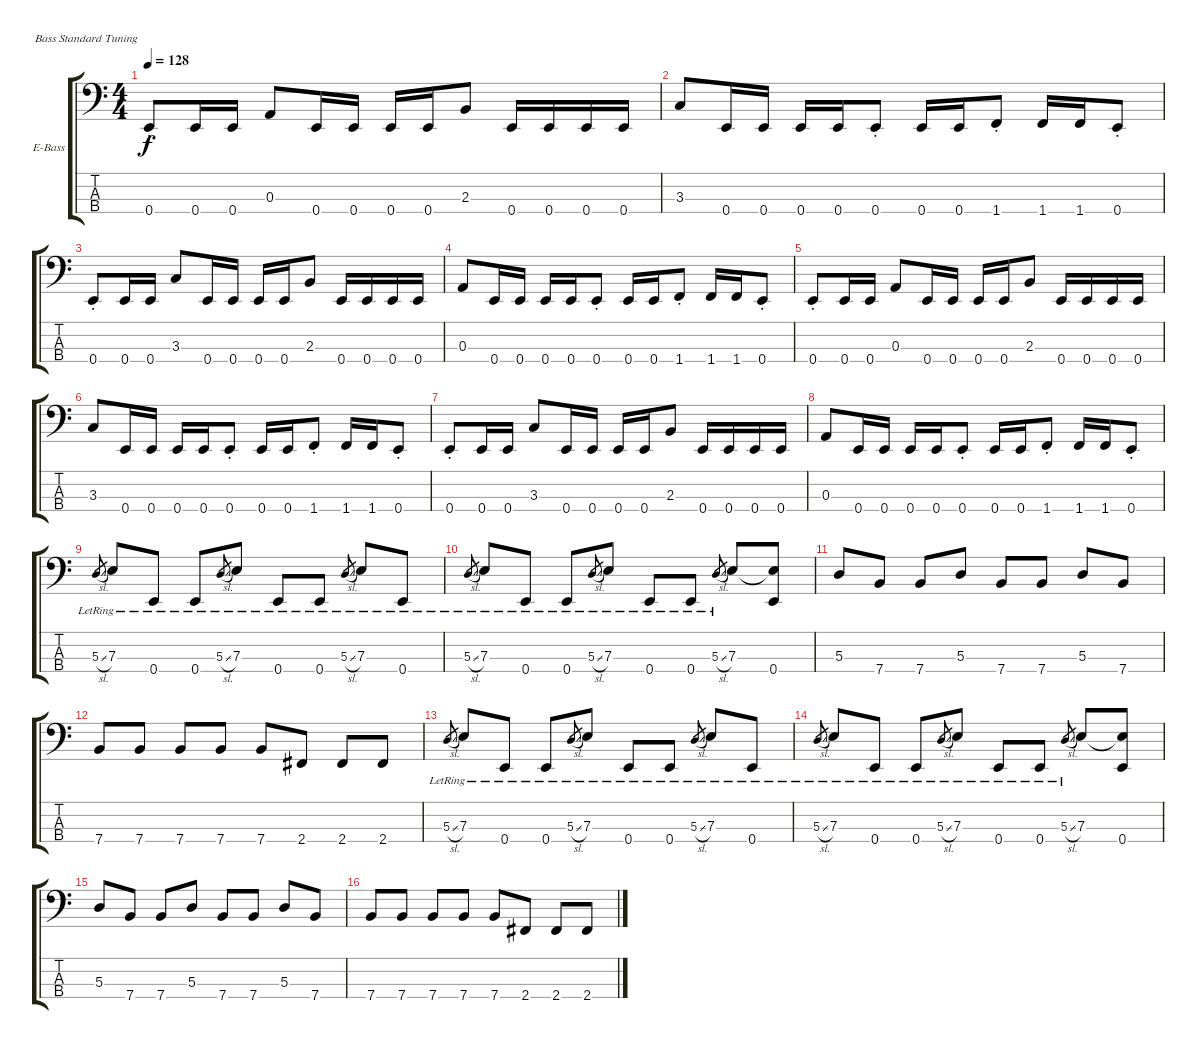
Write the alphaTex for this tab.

\defaultSystemsLayout 4
\bracketExtendMode groupsimilarinstruments
\firstSystemTrackNameOrientation horizontal
\otherSystemsTrackNameOrientation horizontal
\track ("Cliff Burton (Main Bass)" "E-Bass") {instrument electricbassfinger}
\staff {score tabs}
\tuning (G2 D2 A1 E1)
\ts (4 4)
\tempo 128
\clef f4
\ks c
0.4{st}.8{dy f} 0.4.16 0.4.16 0.3.8 0.4.16 0.4.16 0.4.16 0.4.16 2.3.8 0.4.16 0.4.16 0.4.16 0.4.16 |
3.3.8 0.4.16 0.4.16 0.4.16 0.4.16 0.4{st}.8 0.4.16 0.4.16 1.4{st}.8 1.4.16 1.4.16 0.4{st}.8 |
0.4{st}.8 0.4.16 0.4.16 3.3.8 0.4.16 0.4.16 0.4.16 0.4.16 2.3.8 0.4.16 0.4.16 0.4.16 0.4.16 |
0.3.8 0.4.16 0.4.16 0.4.16 0.4.16 0.4{st}.8 0.4.16 0.4.16 1.4{st}.8 1.4.16 1.4.16 0.4{st}.8 |
0.4{st}.8 0.4.16 0.4.16 0.3.8 0.4.16 0.4.16 0.4.16 0.4.16 2.3.8 0.4.16 0.4.16 0.4.16 0.4.16 |
3.3.8 0.4.16 0.4.16 0.4.16 0.4.16 0.4{st}.8 0.4.16 0.4.16 1.4{st}.8 1.4.16 1.4.16 0.4{st}.8 |
0.4{st}.8 0.4.16 0.4.16 3.3.8 0.4.16 0.4.16 0.4.16 0.4.16 2.3.8 0.4.16 0.4.16 0.4.16 0.4.16 |
0.3.8 0.4.16 0.4.16 0.4.16 0.4.16 0.4{st}.8 0.4.16 0.4.16 1.4{st}.8 1.4.16 1.4.16 0.4{st}.8 |
5.3{sl lr}.8{gr} 7.3{lr}.8 0.4{lr}.8 0.4{lr}.8 5.3{sl lr}.8{gr} 7.3{lr}.8 0.4{lr}.8 0.4{lr}.8 5.3{sl lr}.8{gr} 7.3{lr}.8 0.4{lr}.8 |
5.3{sl lr}.8{gr} 7.3{lr}.8 0.4{lr}.8 0.4{lr}.8 5.3{sl lr}.8{gr} 7.3{lr}.8 0.4{lr}.8 0.4{lr}.8 5.3{sl lr}.8{gr} 7.3.8 (0.4 7.3{t}).8 |
5.3.8 7.4.8 7.4.8 5.3.8 7.4.8 7.4.8 5.3.8 7.4.8 |
7.4.8 7.4.8 7.4.8 7.4.8 7.4.8 2.4.8 2.4.8 2.4.8 |
5.3{sl lr}.8{gr} 7.3{lr}.8 0.4{lr}.8 0.4{lr}.8 5.3{sl lr}.8{gr} 7.3{lr}.8 0.4{lr}.8 0.4{lr}.8 5.3{sl lr}.8{gr} 7.3{lr}.8 0.4{lr}.8 |
5.3{sl lr}.8{gr} 7.3{lr}.8 0.4{lr}.8 0.4{lr}.8 5.3{sl lr}.8{gr} 7.3{lr}.8 0.4{lr}.8 0.4{lr}.8 5.3{sl lr}.8{gr} 7.3.8 (0.4 7.3{t}).8 |
5.3.8 7.4.8 7.4.8 5.3.8 7.4.8 7.4.8 5.3.8 7.4.8 |
7.4.8 7.4.8 7.4.8 7.4.8 7.4.8 2.4.8 2.4.8 2.4.8
